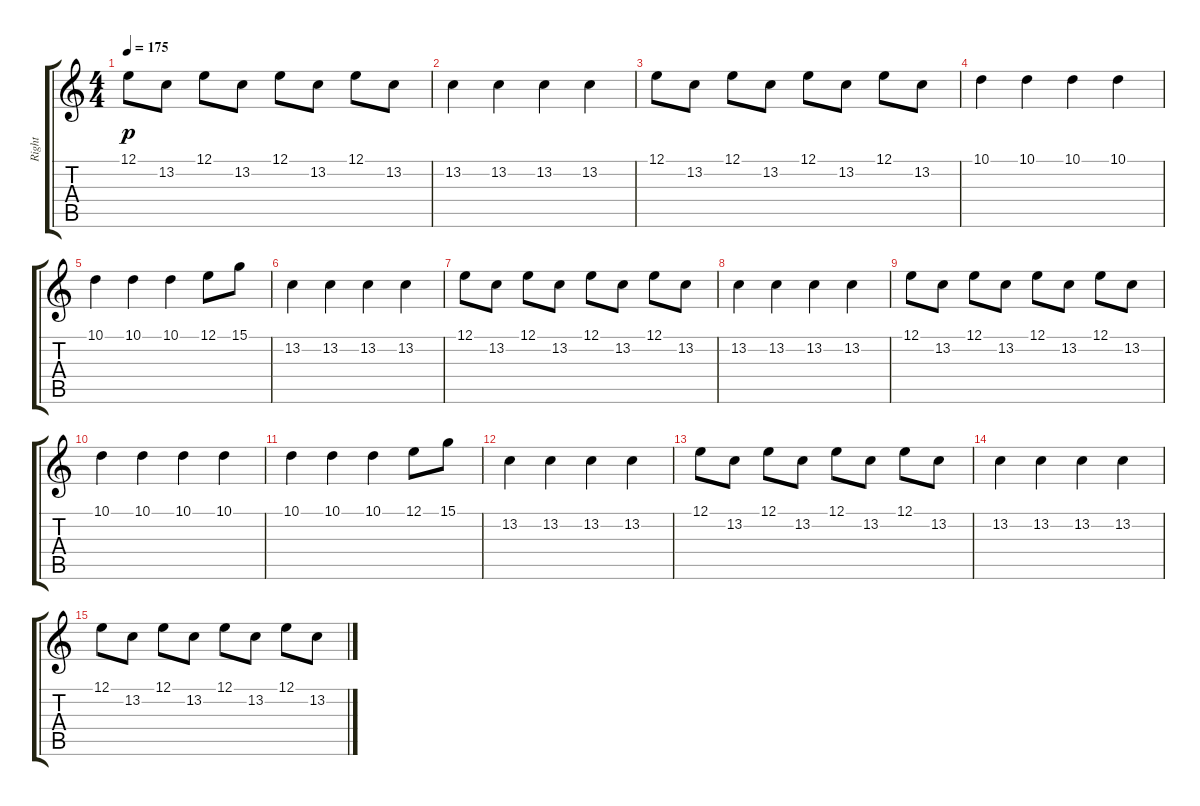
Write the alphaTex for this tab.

\track ("Right" "Right") {instrument lead3calliope}
\staff {score tabs}
\tuning (E4 B3 G3 D3 A2 E2) {hide}
\ts (4 4)
\tempo 175
\clef g2
\ks c
12.1.8{dy p} 13.2.8 12.1.8 13.2.8 12.1.8 13.2.8 12.1.8 13.2.8 |
13.2.4 13.2.4 13.2.4 13.2.4 |
12.1.8 13.2.8 12.1.8 13.2.8 12.1.8 13.2.8 12.1.8 13.2.8 |
10.1.4 10.1.4 10.1.4 10.1.4 |
10.1.4 10.1.4 10.1.4 12.1.8 15.1.8 |
13.2.4 13.2.4 13.2.4 13.2.4 |
12.1.8 13.2.8 12.1.8 13.2.8 12.1.8 13.2.8 12.1.8 13.2.8 |
13.2.4 13.2.4 13.2.4 13.2.4 |
12.1.8 13.2.8 12.1.8 13.2.8 12.1.8 13.2.8 12.1.8 13.2.8 |
10.1.4 10.1.4 10.1.4 10.1.4 |
10.1.4 10.1.4 10.1.4 12.1.8 15.1.8 |
13.2.4 13.2.4 13.2.4 13.2.4 |
12.1.8 13.2.8 12.1.8 13.2.8 12.1.8 13.2.8 12.1.8 13.2.8 |
13.2.4 13.2.4 13.2.4 13.2.4 |
12.1.8 13.2.8 12.1.8 13.2.8 12.1.8 13.2.8 12.1.8 13.2.8
